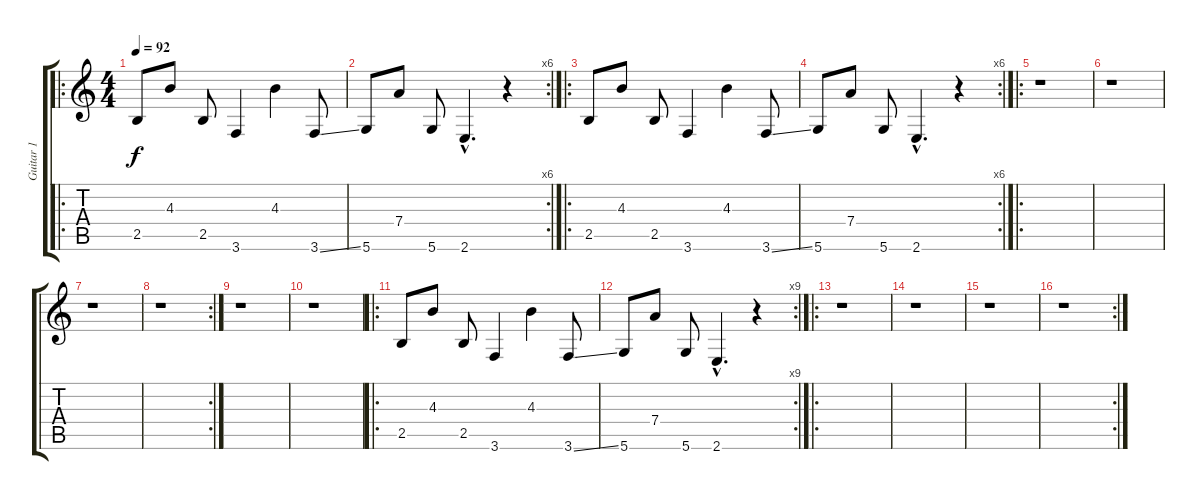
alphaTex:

\track ("Guitar 1" "Guitar 1") {instrument electricguitarclean}
\staff {score tabs}
\tuning (E4 B3 G3 D3 A2 D2) {hide}
\ro
\ts (4 4)
\tempo 92
\clef g2
\ks c
2.5.8{dy f instrument electricguitarclean} 4.3.8 2.5.8 3.6.4 4.3.4 3.6{ss}.8 |
\rc 6
5.6.8 7.4.8 5.6.8 2.6{hac}.4{d} r.4 |
\ro
2.5.8 4.3.8 2.5.8 3.6.4 4.3.4 3.6{ss}.8 |
\rc 6
5.6.8 7.4.8 5.6.8 2.6{hac}.4{d} r.4 |
\ro
r.1 |
r.1 |
r.1 |
\rc 2
r.1 |
r.1 |
r.1 |
\ro
2.5.8 4.3.8 2.5.8 3.6.4 4.3.4 3.6{ss}.8 |
\rc 9
5.6.8 7.4.8 5.6.8 2.6{hac}.4{d} r.4 |
\ro
r.1 |
r.1 |
r.1 |
\rc 2
r.1
